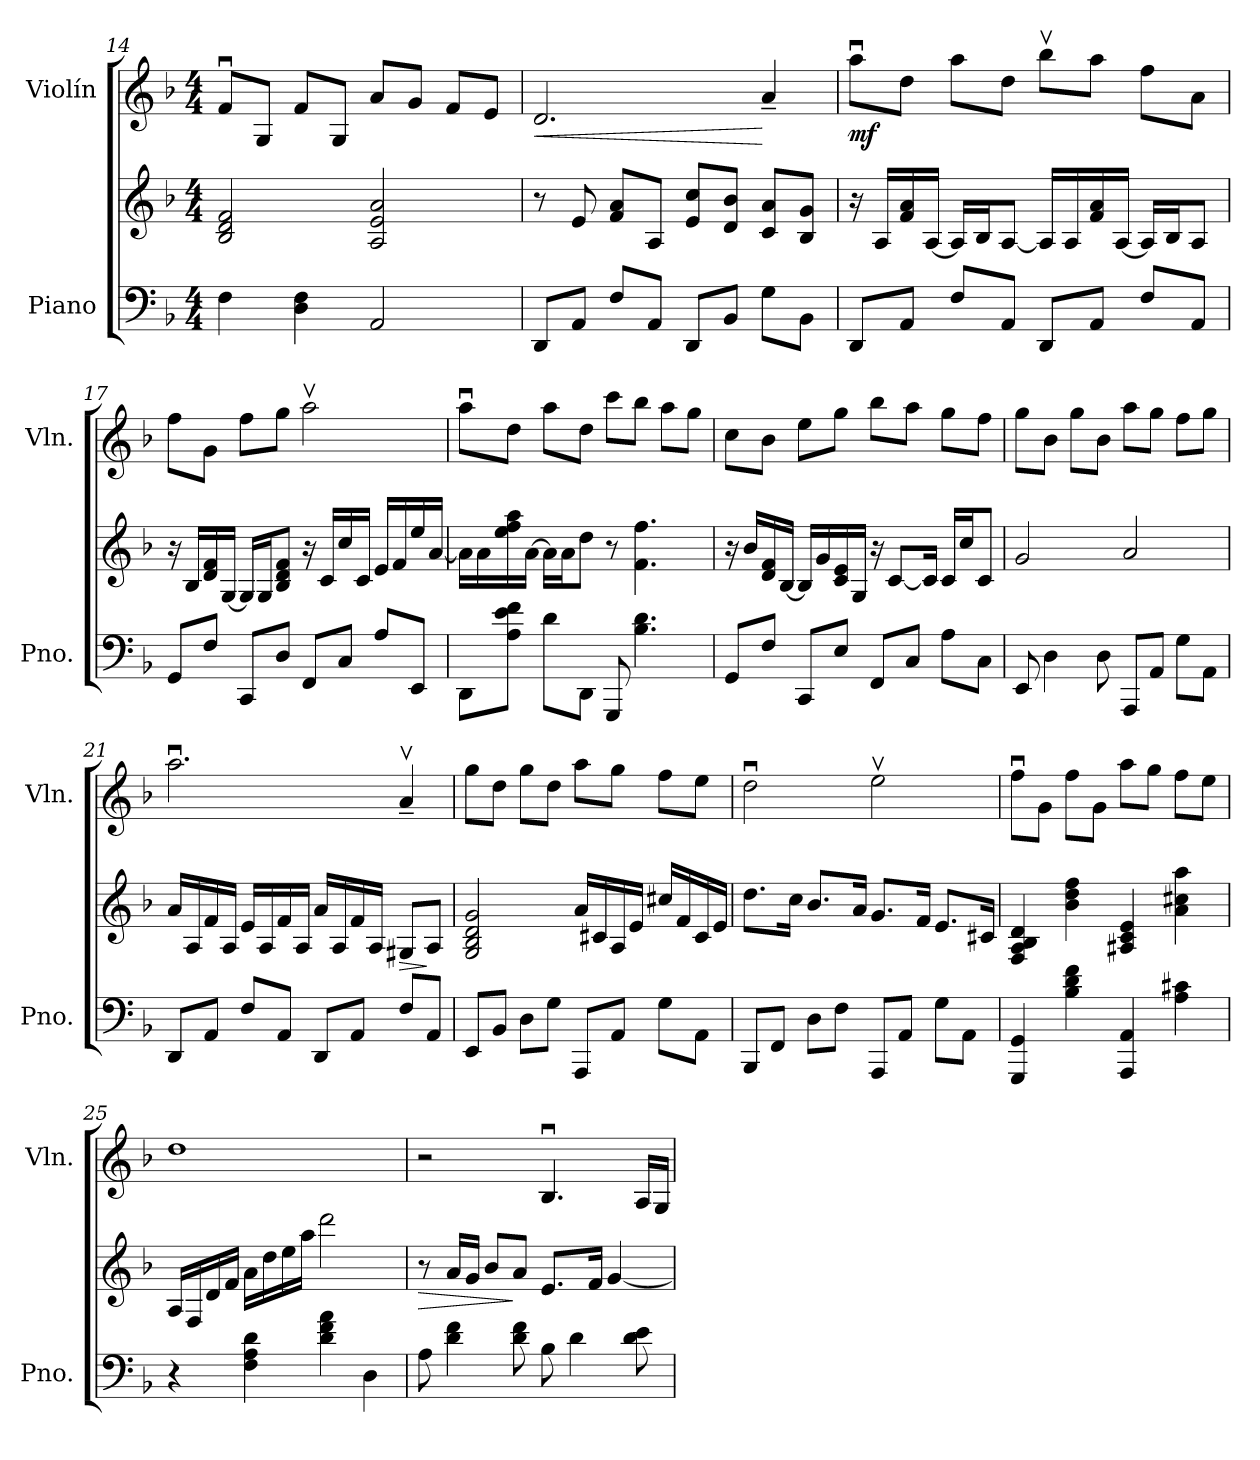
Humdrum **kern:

**kern	**kern	**dynam	**kern	**dynam
*part2	*part2	*part2	*part1	*part1
*staff3	*staff2	*staff2/3	*staff1	*staff1
*I"Piano	*	*	*I"Violín	*
*I'Pno.	*	*	*I'Vln.	*
*clefF4	*clefG2	*	*clefG2	*
*k[b-]	*k[b-]	*	*k[b-]	*
*M4/4	*M4/4	*	*M4/4	*
=14	=14	=14	=14	=14
4F	2f 2d 2B-	.	8fuL	.
.	.	.	8GJ	.
4F 4D	.	.	8fL	.
.	.	.	8GJ	.
2AA	2a 2e 2A	.	8aL	.
.	.	.	8gJ	.
.	.	.	8fL	.
.	.	.	8eJ	.
=15	=15	=15	=15	=15
!	!	!	!	!LO:HP:b
8DDL	8r	.	2.d	<
8AAJ	8e	.	.	.
8FL	8a 8fL	.	.	.
8AAJ	8AJ	.	.	.
8DDL	8cc 8eL	.	.	.
8BB-J	8b- 8dJ	.	.	.
8GL	8a 8cL	.	4a~	[
8BB-J	8B- 8gJ	.	.	.
=16	=16	=16	=16	=16
!	!	!	!	!LO:DY:b
8DDL	16r	.	8aauL	mf
.	16ALL	.	.	.
8AAJ	16a 16f	.	8ddJ	.
.	[16AJJ	.	.	.
8FL	16ALL]	.	8aaL	.
.	16B-J	.	.	.
8AAJ	[8AJ	.	8ddJ	.
8DDL	16ALL]	.	8bb-vL	.
.	16A	.	.	.
8AAJ	16a 16f	.	8aaJ	.
.	[16AJJ	.	.	.
8FL	16ALL]	.	8ffL	.
.	16B-J	.	.	.
8AAJ	8AJ	.	8aJ	.
=17	=17	=17	=17	=17
8GGL	16r	.	8ffL	.
.	16B-LL	.	.	.
8FJ	16f 16d	.	8gJ	.
.	[16GJJ	.	.	.
8CCL	16GLL]	.	8ffL	.
.	16GJ	.	.	.
8DJ	8f 8d 8B-J	.	8ggJ	.
8FFL	16r	.	2aav	.
.	16cLL	.	.	.
8CJ	16cc	.	.	.
.	16cJJ	.	.	.
8AL	16eLL	.	.	.
.	16f	.	.	.
8EEJ	16ee	.	.	.
.	[16aJJ	.	.	.
=18	=18	=18	=18	=18
8DDL	16aLL]	.	8aauL	.
.	16a	.	.	.
8A 8e 8fJ	16ee 16ff 16aa	.	8ddJ	.
.	[16aJJ	.	.	.
8dL	16aLL]	.	8aaL	.
.	16aJ	.	.	.
8DDJ	8ddJ	.	8ddJ	.
8GGG	8r	.	8cccL	.
4.B- 4.d	4.ff 4.f	.	8bb-J	.
.	.	.	8aaL	.
.	.	.	8ggJ	.
=19	=19	=19	=19	=19
8GGL	16r	.	8ccL	.
.	16b-LL	.	.	.
8FJ	16f 16d	.	8b-J	.
.	[16B-JJ	.	.	.
8CCL	16B-LL]	.	8eeL	.
.	16g	.	.	.
8EJ	16e 16c	.	8ggJ	.
.	16GJJ	.	.	.
8FFL	16r	.	8bb-L	.
.	[8cL	.	.	.
8CJ	.	.	8aaJ	.
.	16cJk]	.	.	.
8AL	16cLL	.	8ggL	.
.	16ccJ	.	.	.
8CJ	8cJ	.	8ffJ	.
=20	=20	=20	=20	=20
8EE	2g	.	8ggL	.
4D	.	.	8b-J	.
.	.	.	8ggL	.
8D	.	.	8b-J	.
8AAAL	2a	.	8aaL	.
8AAJ	.	.	8ggJ	.
8GL	.	.	8ffL	.
8AAJ	.	.	8ggJ	.
=21	=21	=21	=21	=21
8DDL	16aLL	.	2.aau	.
.	16A	.	.	.
8AAJ	16f	.	.	.
.	16AJJ	.	.	.
8FL	16eLL	.	.	.
.	16A	.	.	.
8AAJ	16f	.	.	.
.	16AJJ	.	.	.
8DDL	16aLL	.	.	.
.	16A	.	.	.
8AAJ	16f	.	.	.
.	16AJJ	.	.	.
!	!	!LO:HP:b	!	!
8FL	8G#XL	>	4av~	.
8AAJ	8AJ	]	.	.
=22	=22	=22	=22	=22
8EEL	2g 2d 2B- 2G	.	8ggL	.
8BB-J	.	.	8ddJ	.
8DL	.	.	8ggL	.
8GJ	.	.	8ddJ	.
8AAAL	16aLL	.	8aaL	.
.	16c#X	.	.	.
8AAJ	16A	.	8ggJ	.
.	16eJJ	.	.	.
8GL	16cc#XLL	.	8ffL	.
.	16f	.	.	.
8AAJ	16c#	.	8eeJ	.
.	16eJJ	.	.	.
=23	=23	=23	=23	=23
8BBB-L	8.ddL	.	2ddu	.
8FFJ	.	.	.	.
.	16ccJk	.	.	.
8DL	8.b-L	.	.	.
8FJ	.	.	.	.
.	16aJk	.	.	.
8AAAL	8.gL	.	2eev	.
8AAJ	.	.	.	.
.	16fJk	.	.	.
8GL	8.eL	.	.	.
8AAJ	.	.	.	.
.	16c#XJk	.	.	.
=24	=24	=24	=24	=24
4GG 4GGG	4d 4A 4F 4B-	.	8ffuL	.
.	.	.	8gJ	.
4B- 4d 4f	4ff 4dd 4b-	.	8ffL	.
.	.	.	8gJ	.
4AA 4AAA	4e 4c 4A#X	.	8aaL	.
.	.	.	8ggJ	.
4A 4c#X	4aa 4cc#X 4a	.	8ffL	.
.	.	.	8eeJ	.
=25	=25	=25	=25	=25
4r	16ALL	.	1dd	.
.	16F	.	.	.
.	16d	.	.	.
.	16fJJ	.	.	.
4F 4A 4d	16aLL	.	.	.
.	16dd	.	.	.
.	16ee	.	.	.
.	16aaJJ	.	.	.
4d 4f 4a	2ddd	.	.	.
4D	.	.	.	.
=26	=26	=26	=26	=26
!	!	!LO:HP:b	!	!
8A	8r	>	2r	.
4d 4f	16aLL	.	.	.
.	16gJJ	.	.	.
.	8b-L	.	.	.
8d 8f	8aJ	]	.	.
8B-	8.eL	.	4.B-u	.
4d	.	.	.	.
.	16fJk	.	.	.
.	[4g	.	.	.
8d 8e	.	.	16ALL	.
.	.	.	16GJJ	.
=	=	=	=	=
*-	*-	*-	*-	*-
